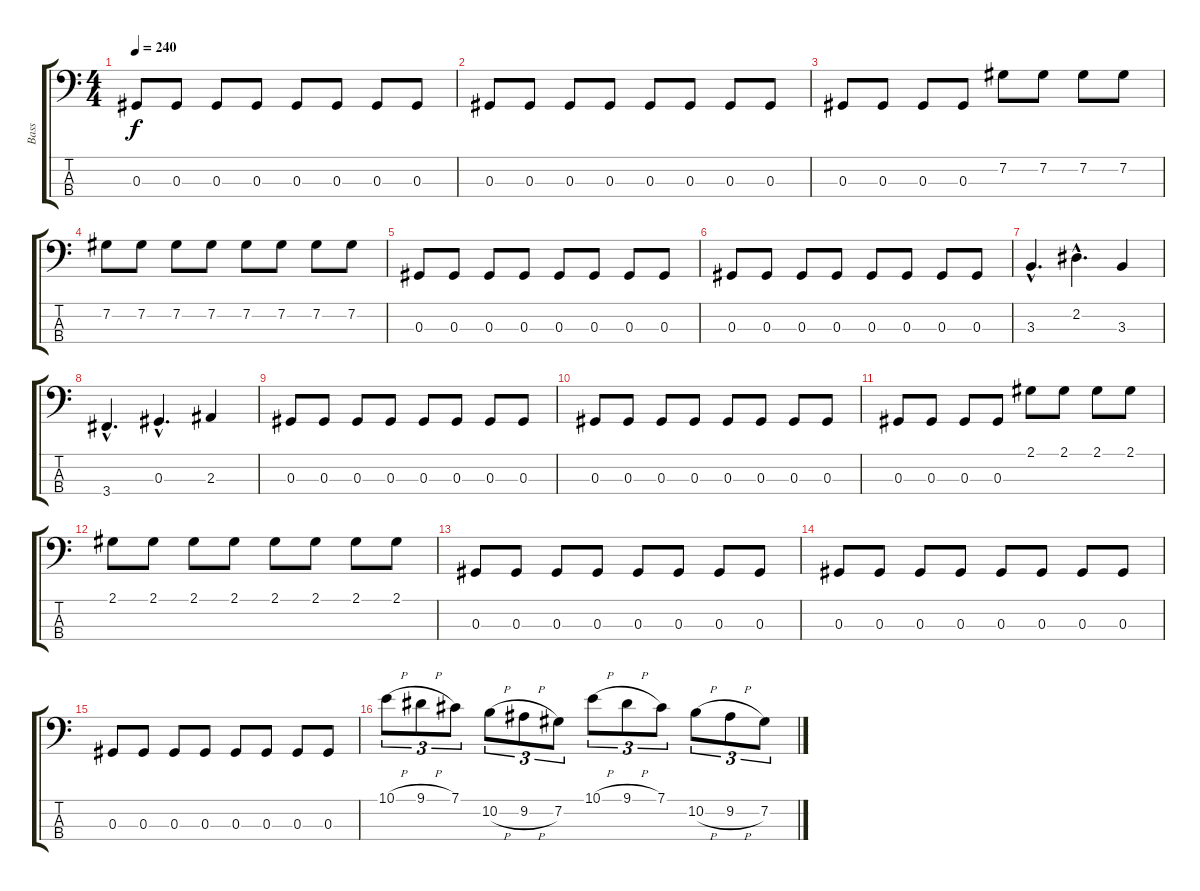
\track ("Bass" "Bass") {instrument electricbassfinger}
\staff {score tabs}
\tuning (Gb2 Db2 Ab1 Eb1) {hide}
\ts (4 4)
\tempo 240
\clef f4
\ks c
0.3.8{dy f} 0.3.8 0.3.8 0.3.8 0.3.8 0.3.8 0.3.8 0.3.8 |
0.3.8 0.3.8 0.3.8 0.3.8 0.3.8 0.3.8 0.3.8 0.3.8 |
0.3.8 0.3.8 0.3.8 0.3.8 7.2.8 7.2.8 7.2.8 7.2.8 |
7.2.8 7.2.8 7.2.8 7.2.8 7.2.8 7.2.8 7.2.8 7.2.8 |
0.3.8 0.3.8 0.3.8 0.3.8 0.3.8 0.3.8 0.3.8 0.3.8 |
0.3.8 0.3.8 0.3.8 0.3.8 0.3.8 0.3.8 0.3.8 0.3.8 |
3.3{hac}.4{d} 2.2{hac}.4{d} 3.3.4 |
3.4{hac}.4{d} 0.3{hac}.4{d} 2.3.4 |
0.3.8 0.3.8 0.3.8 0.3.8 0.3.8 0.3.8 0.3.8 0.3.8 |
0.3.8 0.3.8 0.3.8 0.3.8 0.3.8 0.3.8 0.3.8 0.3.8 |
0.3.8 0.3.8 0.3.8 0.3.8 2.1.8 2.1.8 2.1.8 2.1.8 |
2.1.8 2.1.8 2.1.8 2.1.8 2.1.8 2.1.8 2.1.8 2.1.8 |
0.3.8 0.3.8 0.3.8 0.3.8 0.3.8 0.3.8 0.3.8 0.3.8 |
0.3.8 0.3.8 0.3.8 0.3.8 0.3.8 0.3.8 0.3.8 0.3.8 |
0.3.8 0.3.8 0.3.8 0.3.8 0.3.8 0.3.8 0.3.8 0.3.8 |
10.1{h}.8{tu (3 2)} 9.1{h}.8{tu (3 2)} 7.1.8{tu (3 2)} 10.2{h}.8{tu (3 2)} 9.2{h}.8{tu (3 2)} 7.2.8{tu (3 2)} 10.1{h}.8{tu (3 2)} 9.1{h}.8{tu (3 2)} 7.1.8{tu (3 2)} 10.2{h}.8{tu (3 2)} 9.2{h}.8{tu (3 2)} 7.2.8{tu (3 2)}
